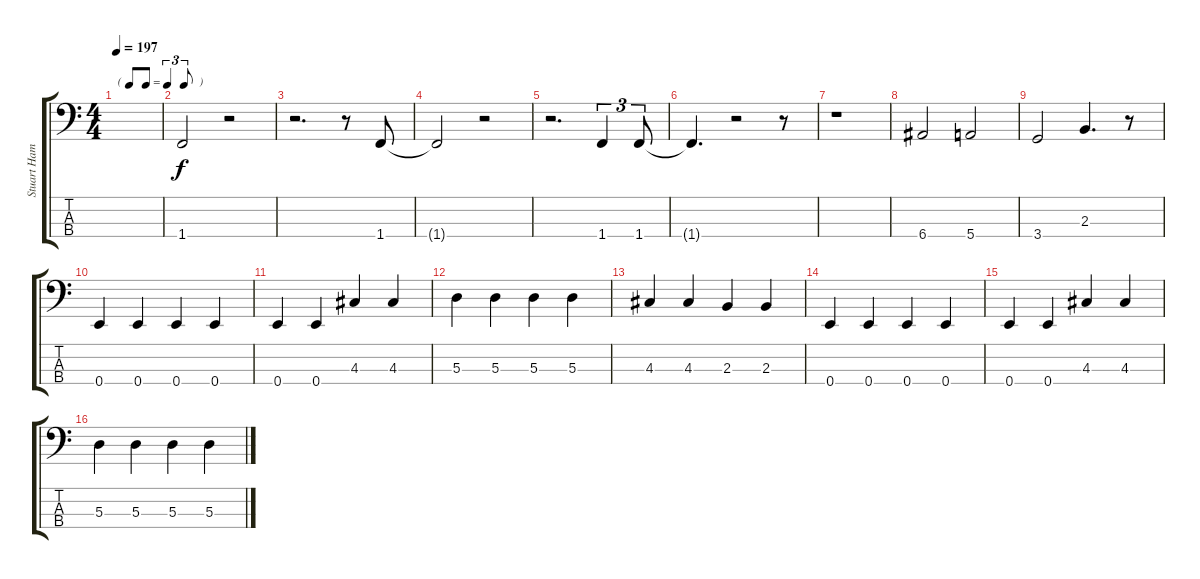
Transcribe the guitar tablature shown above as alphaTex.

\track ("Stuart Hamm Bass" "Stuart Ham") {instrument electricbassfinger}
\staff {score tabs}
\tuning (G2 D2 A1 E1) {hide}
\ts (4 4)
\tf triplet8th
\tempo 197
\clef f4
\ks c
|
1.4.2 r.2 |
r.2{d} r.8 1.4.8 |
1.4{t}.2 r.2 |
r.2{d} 1.4.4{tu (3 2)} 1.4.8{tu (3 2)} |
1.4{t}.4{d} r.2 r.8 |
r.1 |
6.4.2 5.4.2 |
3.4.2 2.3.4{d} r.8 |
0.4.4 0.4.4 0.4.4 0.4.4 |
0.4.4 0.4.4 4.3.4 4.3.4 |
5.3.4 5.3.4 5.3.4 5.3.4 |
4.3.4 4.3.4 2.3.4 2.3.4 |
0.4.4 0.4.4 0.4.4 0.4.4 |
0.4.4 0.4.4 4.3.4 4.3.4 |
5.3.4 5.3.4 5.3.4 5.3.4
